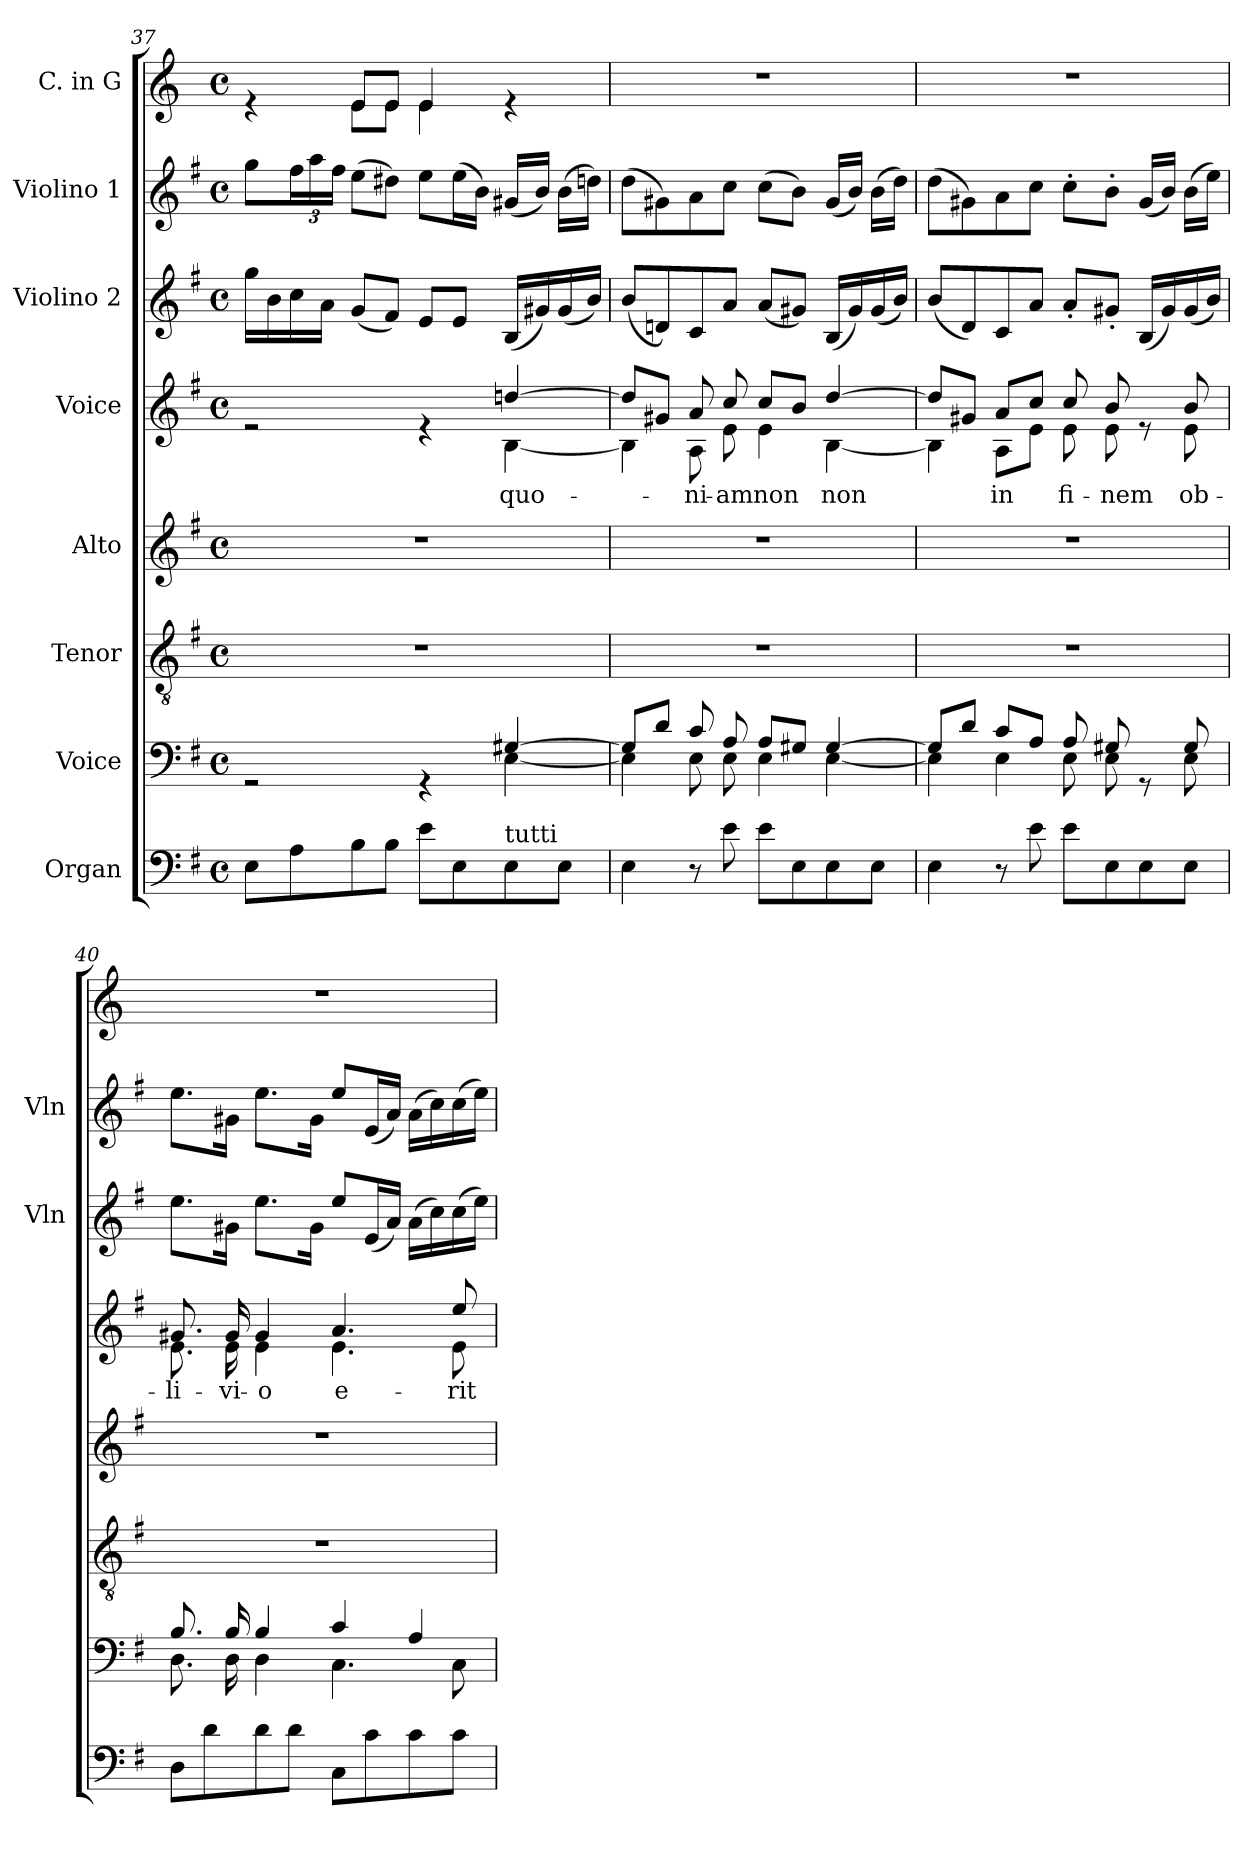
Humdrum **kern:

**kern	**kern	**kern	**kern	**kern	**text	**kern	**kern	**kern
*part8	*part7	*part6	*part5	*part4	*part4	*part3	*part2	*part1
*staff8	*staff7	*staff6	*staff5	*staff4	*staff4	*staff3	*staff2	*staff1
*I"Organ	*I"Voice	*I"Tenor	*I"Alto	*I"Voice	*	*I"Violino 2	*I"Violino 1	*I"C. in G
*	*	*	*	*	*	*I'Vln	*I'Vln	*
!!LO:PB:g=z
*clefF4	*clefF4	*clefGv2	*clefG2	*clefG2	*	*clefG2	*clefG2	*clefG2
*	*	*	*	*	*	*	*	*ITrd3c5
*k[f#]	*k[f#]	*k[f#]	*k[f#]	*k[f#]	*	*k[f#]	*k[f#]	*k[f#]
*M4/4	*M4/4	*M4/4	*M4/4	*M4/4	*	*M4/4	*M4/4	*M4/4
*met(c)	*met(c)	*met(c)	*met(c)	*met(c)	*	*met(c)	*met(c)	*met(c)
=37	=37	=37	=37	=37	=37	=37	=37	=37
*	*^	*	*	*^	*	*	*	*^
8E\L	2rGG	2.ryy	1r	1r	2re	2.ryy	.	16gg\LL	8gg\L	4re	4ryy
.	.	.	.	.	.	.	.	16b\	.	.	.
*	*	*	*	*	*	*	*	*	*Xbrackettup	*	*
8A\	.	.	.	.	.	.	.	16cc\	24ff#\L	.	.
.	.	.	.	.	.	.	.	.	24aa\	.	.
.	.	.	.	.	.	.	.	16a\JJ	.	.	.
.	.	.	.	.	.	.	.	.	24ff#\JJ	.	.
8B\	.	.	.	.	.	.	.	(8g/L	(8ee\L	8B/L	8B\L
8B\J	.	.	.	.	.	.	.	8f#/J)	8dd#X\J)	8B/J	8B\J
8e\L	4rGG	.	.	.	4re	.	.	8e/L	8ee\L	4B/	4B\
8E\	.	.	.	.	.	.	.	8e/J	(16ee\L	.	.
.	.	.	.	.	.	.	.	.	16b\JJ)	.	.
!LO:TX:a:t=tutti	!	!	!	!	!	!	!	!	!	!	!
!	!	!	!	!	!	!	!LO:LY:b	!	!	!	!
8E\	[4G#X/	[4E\	.	.	[4ddn/	[4B\	quo-	(16B/LL	(16g#X/LL	4re	4ryy
.	.	.	.	.	.	.	.	16g#X/)	16b/JJ)	.	.
8E\J	.	.	.	.	.	.	.	(16g#/	(16b\LL	.	.
.	.	.	.	.	.	.	.	16b/JJ)	16ddn\JJ)	.	.
*	*	*	*	*	*	*	*	*	*	*v	*v
=38	=38	=38	=38	=38	=38	=38	=38	=38	=38	=38
4E\	8G#/L]	4E\]	1r	1r	8dd/L]	4B\]	.	(8b/L	(8dd\L	1r
.	8d/J	.	.	.	8g#X/J	.	.	8dn/)	8g#X\)	.
!	!	!	!	!	!	!	!LO:LY:b	!	!	!
8r	8c/	8E\	.	.	8a/	8A\	-ni-	8c/	8a\	.
!	!	!	!	!	!	!	!LO:LY:b	!	!	!
8e\	8A/	8E\	.	.	8cc/	8e\	-am	8a/J	8cc\J	.
!	!	!	!	!	!	!	!LO:LY:b	!	!	!
8e\L	8A/L	4E\	.	.	8cc/L	4e\	non	(8a/L	(8cc\L	.
8E\	8G#X/J	.	.	.	8b/J	.	.	8g#X/J)	8b\J)	.
!	!	!	!	!	!	!	!LO:LY:b	!	!	!
8E\	[4G#/	[4E\	.	.	[4dd/	[4B\	non	(16B/LL	(16g#/LL	.
.	.	.	.	.	.	.	.	16g#/)	16b/JJ)	.
8E\J	.	.	.	.	.	.	.	(16g#/	(16b\LL	.
.	.	.	.	.	.	.	.	16b/JJ)	16dd\JJ)	.
=39	=39	=39	=39	=39	=39	=39	=39	=39	=39	=39
4E\	8G#/L]	4E\]	1r	1r	8dd/L]	4B\]	.	(8b/L	(8dd\L	1r
.	8d/J	.	.	.	8g#X/J	.	.	8d/)	8g#X\)	.
!	!	!	!	!	!	!	!LO:LY:b	!	!	!
8r	8c/L	4E\	.	.	8a/L	8A\L	in	8c/	8a\	.
8e\	8A/J	.	.	.	8cc/J	8e\J	.	8a/J	8cc\J	.
!	!	!	!	!	!	!	!LO:LY:b	!	!	!
8e\L	8A/	8E\	.	.	8cc/	8e\	fi-	8a'/L	8cc'\L	.
!	!	!	!	!	!	!	!LO:LY:b	!	!	!
8E\	8G#X/	8E\	.	.	8b/	8e\	-nem	8g#X'/J	8b'\J	.
8E\	8rGG	8ryy	.	.	8re	8ryy	.	(16B/LL	(16g#/LL	.
.	.	.	.	.	.	.	.	16g#/)	16b/JJ)	.
!	!	!	!	!	!	!	!LO:LY:b	!	!	!
8E\J	8G#/	8E\	.	.	8b/	8e\	ob-	(16g#/	(16b\LL	.
.	.	.	.	.	.	.	.	16b/JJ)	16ee\JJ)	.
!!LO:LB:g=z
=40	=40	=40	=40	=40	=40	=40	=40	=40	=40	=40
!	!	!	!	!	!	!	!LO:LY:b	!	!	!
8D\L	8.B/	8.D\	1r	1r	8.g#X/	8.e\	-li-	8.ee\L	8.ee\L	1r
8d\	.	.	.	.	.	.	.	.	.	.
!	!	!	!	!	!	!	!LO:LY:b	!	!	!
.	16B/	16D\	.	.	16g#/	16e\	-vi-	16g#X\Jk	16g#X\Jk	.
!	!	!	!	!	!	!	!LO:LY:b	!	!	!
8d\	4B/	4D\	.	.	4g#/	4e\	-o	8.ee\L	8.ee\L	.
8d\J	.	.	.	.	.	.	.	.	.	.
.	.	.	.	.	.	.	.	16g#\Jk	16g#\Jk	.
!	!	!	!	!	!	!	!LO:LY:b	!	!	!
8C\L	4c/	4.C\	.	.	4.a/	4.e\	e-	8ee/L	8ee/L	.
8c\	.	.	.	.	.	.	.	(16e/L	(16e/L	.
.	.	.	.	.	.	.	.	16a/JJ)	16a/JJ)	.
8c\	4A/	.	.	.	.	.	.	(16a\LL	(16a\LL	.
.	.	.	.	.	.	.	.	16cc\)	16cc\)	.
!	!	!	!	!	!	!	!LO:LY:b	!	!	!
8c\J	.	8C\	.	.	8ee/	8e\	-rit	(16cc\	(16cc\	.
.	.	.	.	.	.	.	.	16ee\JJ)	16ee\JJ)	.
*	*v	*v	*	*	*v	*v	*	*	*	*
=	=	=	=	=	=	=	=	=
*-	*-	*-	*-	*-	*-	*-	*-	*-
